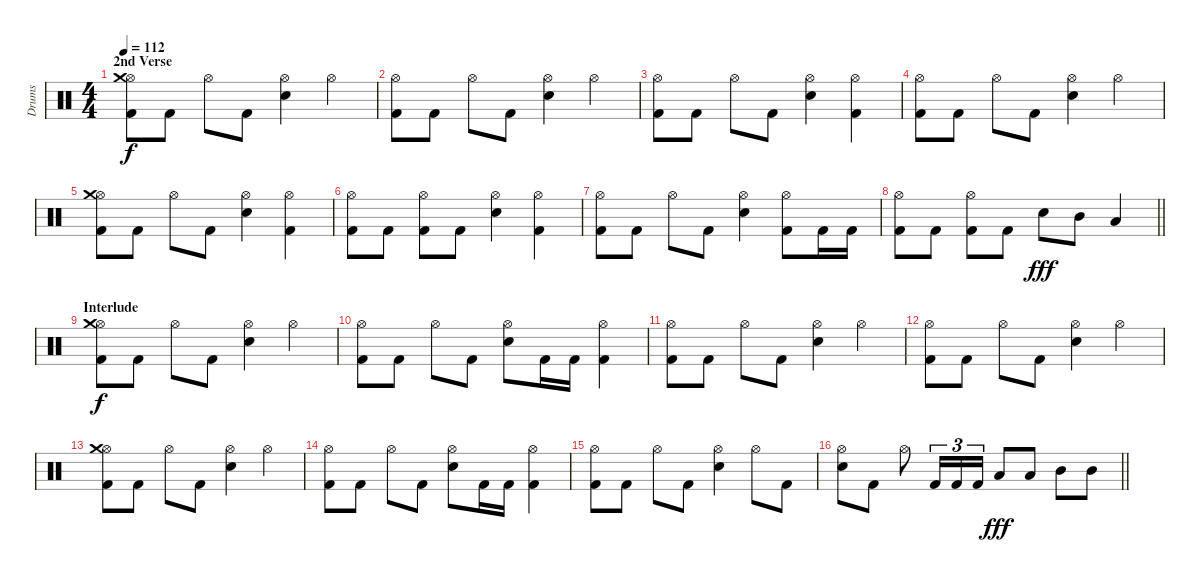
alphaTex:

\track ("Drums" "Drums") {instrument percussion}
\staff {score}
\articulation defaults
\ts (4 4)
\section ("" "2nd Verse")
\tempo 112
\clef neutral
\ks c
("Kick (hit) 2" "Hi-Hat (open)" "Crash medium (hit)").8{dy f} "Kick (hit) 2".8 "Hi-Hat (open)".8 "Kick (hit) 2".8 ("Electric Snare (hit)" "Hi-Hat (open)").4 "Hi-Hat (open)".4 |
("Kick (hit) 2" "Hi-Hat (open)").8 "Kick (hit) 2".8 "Hi-Hat (open)".8 "Kick (hit) 2".8 ("Electric Snare (hit)" "Hi-Hat (open)").4 "Hi-Hat (open)".4 |
("Kick (hit) 2" "Hi-Hat (open)").8 "Kick (hit) 2".8 "Hi-Hat (open)".8 "Kick (hit) 2".8 ("Electric Snare (hit)" "Hi-Hat (open)").4 ("Kick (hit) 2" "Hi-Hat (open)").4 |
("Kick (hit) 2" "Hi-Hat (open)").8 "Kick (hit) 2".8 "Hi-Hat (open)".8 "Kick (hit) 2".8 ("Electric Snare (hit)" "Hi-Hat (open)").4 "Hi-Hat (open)".4 |
("Kick (hit) 2" "Hi-Hat (open)" "Crash medium (hit)").8 "Kick (hit) 2".8 "Hi-Hat (open)".8 "Kick (hit) 2".8 ("Electric Snare (hit)" "Hi-Hat (open)").4 ("Kick (hit) 2" "Hi-Hat (open)").4 |
("Kick (hit) 2" "Hi-Hat (open)").8 "Kick (hit) 2".8 ("Kick (hit) 2" "Hi-Hat (open)").8 "Kick (hit) 2".8 ("Electric Snare (hit)" "Hi-Hat (open)").4 ("Kick (hit) 2" "Hi-Hat (open)").4 |
("Kick (hit) 2" "Hi-Hat (open)").8 "Kick (hit) 2".8 "Hi-Hat (open)".8 "Kick (hit) 2".8 ("Electric Snare (hit)" "Hi-Hat (open)").4 ("Kick (hit) 2" "Hi-Hat (open)").8 "Kick (hit) 2".16 "Kick (hit) 2".16 |
\barLineRight lightlight
("Kick (hit) 2" "Hi-Hat (open)").8 "Kick (hit) 2".8 ("Kick (hit) 2" "Hi-Hat (open)").8 "Kick (hit) 2".8 "Electric Snare (hit)".8{dy fff} "Mid Tom (hit)".8 "Low Tom (hit)".4 |
\section ("" "Interlude")
("Kick (hit) 2" "Hi-Hat (open)" "Crash medium (hit)").8{dy f} "Kick (hit) 2".8 "Hi-Hat (open)".8 "Kick (hit) 2".8 ("Electric Snare (hit)" "Hi-Hat (open)").4 "Hi-Hat (open)".4 |
("Kick (hit) 2" "Hi-Hat (open)").8 "Kick (hit) 2".8 "Hi-Hat (open)".8 "Kick (hit) 2".8 ("Electric Snare (hit)" "Hi-Hat (open)").8 "Kick (hit) 2".16 "Kick (hit) 2".16 ("Kick (hit) 2" "Hi-Hat (open)").4 |
("Kick (hit) 2" "Hi-Hat (open)").8 "Kick (hit) 2".8 "Hi-Hat (open)".8 "Kick (hit) 2".8 ("Electric Snare (hit)" "Hi-Hat (open)").4 "Hi-Hat (open)".4 |
("Kick (hit) 2" "Hi-Hat (open)").8 "Kick (hit) 2".8 "Hi-Hat (open)".8 "Kick (hit) 2".8 ("Electric Snare (hit)" "Hi-Hat (open)").4 "Hi-Hat (open)".4 |
("Kick (hit) 2" "Hi-Hat (open)" "Crash medium (hit)").8 "Kick (hit) 2".8 "Hi-Hat (open)".8 "Kick (hit) 2".8 ("Electric Snare (hit)" "Hi-Hat (open)").4 "Hi-Hat (open)".4 |
("Kick (hit) 2" "Hi-Hat (open)").8 "Kick (hit) 2".8 "Hi-Hat (open)".8 "Kick (hit) 2".8 ("Electric Snare (hit)" "Hi-Hat (open)").8 "Kick (hit) 2".16 "Kick (hit) 2".16 ("Kick (hit) 2" "Hi-Hat (open)").4 |
("Kick (hit) 2" "Hi-Hat (open)").8 "Kick (hit) 2".8 "Hi-Hat (open)".8 "Kick (hit) 2".8 ("Electric Snare (hit)" "Hi-Hat (open)").4 "Hi-Hat (open)".8 "Kick (hit) 2".8 |
\barLineRight lightlight
("Electric Snare (hit)" "Hi-Hat (open)").8 "Kick (hit) 2".8 "Hi-Hat (open)".8 "Kick (hit) 2".16{tu (3 2)} "Kick (hit) 2".16{tu (3 2)} "Kick (hit) 2".16{tu (3 2)} "Low Tom (hit)".8{dy fff} "Low Tom (hit)".8 "Mid Tom (hit)".8 "Mid Tom (hit)".8
